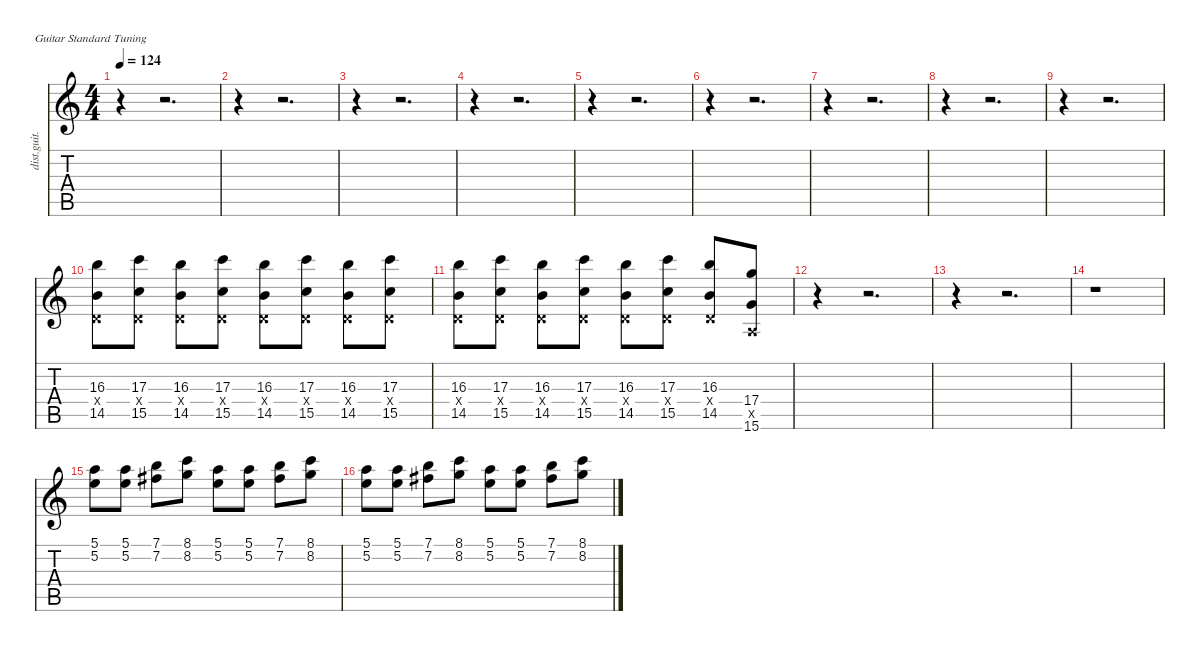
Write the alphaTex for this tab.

\defaultSystemsLayout 4
\hideDynamics
\bracketExtendMode nobrackets
\otherSystemsTrackNameOrientation horizontal
\track ("Guitar 3" "dist.guit.") {instrument distortionguitar}
\staff {score tabs}
\tuning (E4 B3 G3 D3 A2 E2)
\ts (4 4)
\tempo 124
\clef g2
\ks c
r.4{dy f beam Down} r.2{d beam Down} |
r.4{beam Down} r.2{d beam Down} |
r.4{beam Down} r.2{d beam Down} |
r.4{beam Down} r.2{d beam Down} |
r.4{beam Down} r.2{d beam Down} |
r.4{beam Down} r.2{d beam Down} |
r.4{beam Down} r.2{d beam Down} |
r.4{beam Down} r.2{d beam Down} |
r.4{beam Down} r.2{d beam Down} |
(16.3 0.4{x} 14.5).8{beam Down} (17.3 0.4{x} 15.5).8{beam Down} (16.3 0.4{x} 14.5).8{beam Down} (17.3 0.4{x} 15.5).8{beam Down} (16.3 0.4{x} 14.5).8{beam Down} (17.3 0.4{x} 15.5).8{beam Down} (16.3 0.4{x} 14.5).8{beam Down} (17.3 0.4{x} 15.5).8{beam Down} |
(16.3 0.4{x} 14.5).8{beam Down} (17.3 0.4{x} 15.5).8{beam Down} (16.3 0.4{x} 14.5).8{beam Down} (17.3 0.4{x} 15.5).8{beam Down} (16.3 0.4{x} 14.5).8{beam Down} (17.3 0.4{x} 15.5).8{beam Down} (16.3 0.4{x} 14.5).8{beam Up} (17.4 0.5{x} 15.6).8{beam Up} |
r.4{beam Down} r.2{d beam Down} |
r.4{beam Down} r.2{d beam Down} |
r.1{beam Down} |
(5.1 5.2).8{beam Down} (5.1 5.2).8{beam Down} (7.1 7.2{acc #}).8{beam Down} (8.1 8.2).8{beam Down} (5.1 5.2).8{beam Down} (5.1 5.2).8{beam Down} (7.1 7.2{acc #}).8{beam Down} (8.1 8.2).8{beam Down} |
(5.1 5.2).8{beam Down} (5.1 5.2).8{beam Down} (7.1 7.2{acc #}).8{beam Down} (8.1 8.2).8{beam Down} (5.1 5.2).8{beam Down} (5.1 5.2).8{beam Down} (7.1 7.2{acc #}).8{beam Down} (8.1 8.2).8{beam Down}
